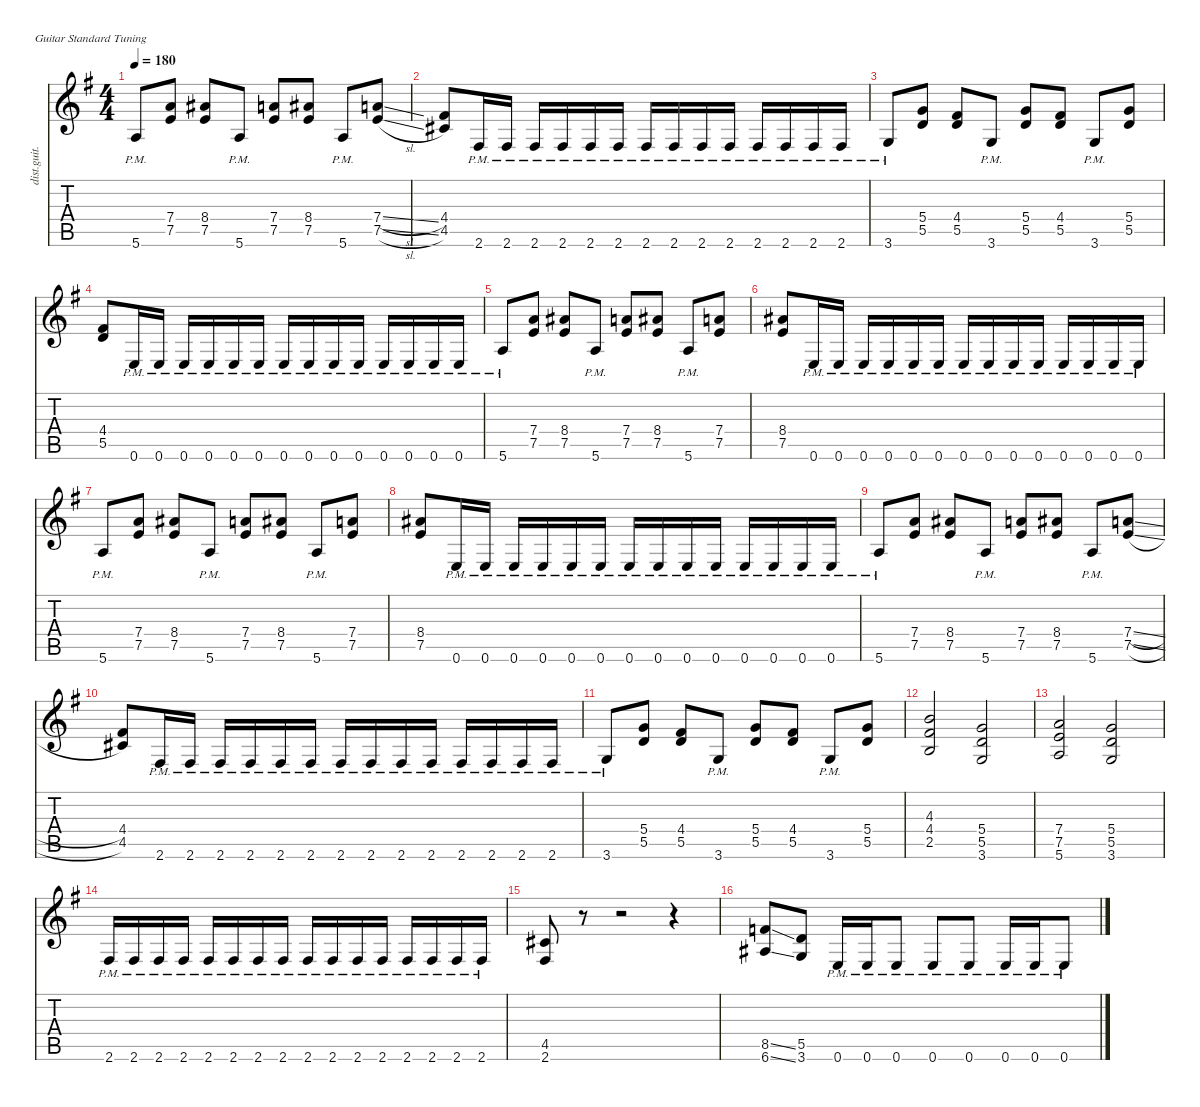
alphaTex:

\defaultSystemsLayout 4
\hideDynamics
\bracketExtendMode nobrackets
\otherSystemsTrackNameOrientation horizontal
\track ("Kirk Hammett" "dist.guit.") {instrument distortionguitar}
\staff {score tabs}
\tuning (E4 B3 G3 D3 A2 E2)
\ts (4 4)
\tempo 180
\clef g2
\ks eminor
5.6{pm acc forcenatural}.8{dy f beam Up} (7.4{acc forcenatural} 7.5{acc forcenatural}).8{beam Up} (8.4{acc #} 7.5{acc forcenatural}).8{beam Up} 5.6{pm acc forcenatural}.8{beam Up} (7.4{acc forcenatural} 7.5{acc forcenatural}).8{beam Up} (8.4{acc #} 7.5{acc forcenatural}).8{beam Up} 5.6{pm acc forcenatural}.8{beam Up} (7.4{sl acc forcenatural} 7.5{sl acc forcenatural}).8{beam Up} |
(4.4{acc #} 4.5{acc #}).8{beam Up} 2.6{pm acc #}.16{beam Up} 2.6{pm acc #}.16{beam Up} 2.6{pm acc #}.16{beam Up} 2.6{pm acc #}.16{beam Up} 2.6{pm acc #}.16{beam Up} 2.6{pm acc #}.16{beam Up} 2.6{pm acc #}.16{beam Up} 2.6{pm acc #}.16{beam Up} 2.6{pm acc #}.16{beam Up} 2.6{pm acc #}.16{beam Up} 2.6{pm acc #}.16{beam Up} 2.6{pm acc #}.16{beam Up} 2.6{pm acc #}.16{beam Up} 2.6{pm acc #}.16{beam Up} |
3.6{pm acc forcenatural}.8{beam Up} (5.4{acc forcenatural} 5.5{acc forcenatural}).8{beam Up} (4.4{acc #} 5.5{acc forcenatural}).8{beam Up} 3.6{pm acc forcenatural}.8{beam Up} (5.4{acc forcenatural} 5.5{acc forcenatural}).8{beam Up} (4.4{acc #} 5.5{acc forcenatural}).8{beam Up} 3.6{pm acc forcenatural}.8{beam Up} (5.4{acc forcenatural} 5.5{acc forcenatural}).8{beam Up} |
(4.4{acc #} 5.5{acc forcenatural}).8{beam Up} 0.6{pm acc forcenatural}.16{beam Up} 0.6{pm acc forcenatural}.16{beam Up} 0.6{pm acc forcenatural}.16{beam Up} 0.6{pm acc forcenatural}.16{beam Up} 0.6{pm acc forcenatural}.16{beam Up} 0.6{pm acc forcenatural}.16{beam Up} 0.6{pm acc forcenatural}.16{beam Up} 0.6{pm acc forcenatural}.16{beam Up} 0.6{pm acc forcenatural}.16{beam Up} 0.6{pm acc forcenatural}.16{beam Up} 0.6{pm acc forcenatural}.16{beam Up} 0.6{pm acc forcenatural}.16{beam Up} 0.6{pm acc forcenatural}.16{beam Up} 0.6{pm acc forcenatural}.16{beam Up} |
5.6{pm acc forcenatural}.8{beam Up} (7.4{acc forcenatural} 7.5{acc forcenatural}).8{beam Up} (8.4{acc #} 7.5{acc forcenatural}).8{beam Up} 5.6{pm acc forcenatural}.8{beam Up} (7.4{acc forcenatural} 7.5{acc forcenatural}).8{beam Up} (8.4{acc #} 7.5{acc forcenatural}).8{beam Up} 5.6{pm acc forcenatural}.8{beam Up} (7.4{acc forcenatural} 7.5{acc forcenatural}).8{beam Up} |
(8.4{acc #} 7.5{acc forcenatural}).8{beam Up} 0.6{pm acc forcenatural}.16{beam Up} 0.6{pm acc forcenatural}.16{beam Up} 0.6{pm acc forcenatural}.16{beam Up} 0.6{pm acc forcenatural}.16{beam Up} 0.6{pm acc forcenatural}.16{beam Up} 0.6{pm acc forcenatural}.16{beam Up} 0.6{pm acc forcenatural}.16{beam Up} 0.6{pm acc forcenatural}.16{beam Up} 0.6{pm acc forcenatural}.16{beam Up} 0.6{pm acc forcenatural}.16{beam Up} 0.6{pm acc forcenatural}.16{beam Up} 0.6{pm acc forcenatural}.16{beam Up} 0.6{pm acc forcenatural}.16{beam Up} 0.6{pm acc forcenatural}.16{beam Up} |
5.6{pm acc forcenatural}.8{beam Up} (7.4{acc forcenatural} 7.5{acc forcenatural}).8{beam Up} (8.4{acc #} 7.5{acc forcenatural}).8{beam Up} 5.6{pm acc forcenatural}.8{beam Up} (7.4{acc forcenatural} 7.5{acc forcenatural}).8{beam Up} (8.4{acc #} 7.5{acc forcenatural}).8{beam Up} 5.6{pm acc forcenatural}.8{beam Up} (7.4{acc forcenatural} 7.5{acc forcenatural}).8{beam Up} |
(8.4{acc #} 7.5{acc forcenatural}).8{beam Up} 0.6{pm acc forcenatural}.16{beam Up} 0.6{pm acc forcenatural}.16{beam Up} 0.6{pm acc forcenatural}.16{beam Up} 0.6{pm acc forcenatural}.16{beam Up} 0.6{pm acc forcenatural}.16{beam Up} 0.6{pm acc forcenatural}.16{beam Up} 0.6{pm acc forcenatural}.16{beam Up} 0.6{pm acc forcenatural}.16{beam Up} 0.6{pm acc forcenatural}.16{beam Up} 0.6{pm acc forcenatural}.16{beam Up} 0.6{pm acc forcenatural}.16{beam Up} 0.6{pm acc forcenatural}.16{beam Up} 0.6{pm acc forcenatural}.16{beam Up} 0.6{pm acc forcenatural}.16{beam Up} |
5.6{pm acc forcenatural}.8{beam Up} (7.4{acc forcenatural} 7.5{acc forcenatural}).8{beam Up} (8.4{acc #} 7.5{acc forcenatural}).8{beam Up} 5.6{pm acc forcenatural}.8{beam Up} (7.4{acc forcenatural} 7.5{acc forcenatural}).8{beam Up} (8.4{acc #} 7.5{acc forcenatural}).8{beam Up} 5.6{pm acc forcenatural}.8{beam Up} (7.4{sl acc forcenatural} 7.5{sl acc forcenatural}).8{beam Up} |
(4.4{acc #} 4.5{acc #}).8{beam Up} 2.6{pm acc #}.16{beam Up} 2.6{pm acc #}.16{beam Up} 2.6{pm acc #}.16{beam Up} 2.6{pm acc #}.16{beam Up} 2.6{pm acc #}.16{beam Up} 2.6{pm acc #}.16{beam Up} 2.6{pm acc #}.16{beam Up} 2.6{pm acc #}.16{beam Up} 2.6{pm acc #}.16{beam Up} 2.6{pm acc #}.16{beam Up} 2.6{pm acc #}.16{beam Up} 2.6{pm acc #}.16{beam Up} 2.6{pm acc #}.16{beam Up} 2.6{pm acc #}.16{beam Up} |
3.6{pm acc forcenatural}.8{beam Up} (5.4{acc forcenatural} 5.5{acc forcenatural}).8{beam Up} (4.4{acc #} 5.5{acc forcenatural}).8{beam Up} 3.6{pm acc forcenatural}.8{beam Up} (5.4{acc forcenatural} 5.5{acc forcenatural}).8{beam Up} (4.4{acc #} 5.5{acc forcenatural}).8{beam Up} 3.6{pm acc forcenatural}.8{beam Up} (5.4{acc forcenatural} 5.5{acc forcenatural}).8{beam Up} |
(4.3{acc forcenatural} 4.4{acc #} 2.5{acc forcenatural}).2{beam Up} (5.4{acc forcenatural} 5.5{acc forcenatural} 3.6{acc forcenatural}).2{beam Up} |
(7.4{acc forcenatural} 7.5{acc forcenatural} 5.6{acc forcenatural}).2{beam Up} (5.4{acc forcenatural} 5.5{acc forcenatural} 3.6{acc forcenatural}).2{beam Up} |
2.6{pm acc #}.16{beam Up} 2.6{pm acc #}.16{beam Up} 2.6{pm acc #}.16{beam Up} 2.6{pm acc #}.16{beam Up} 2.6{pm acc #}.16{beam Up} 2.6{pm acc #}.16{beam Up} 2.6{pm acc #}.16{beam Up} 2.6{pm acc #}.16{beam Up} 2.6{pm acc #}.16{beam Up} 2.6{pm acc #}.16{beam Up} 2.6{pm acc #}.16{beam Up} 2.6{pm acc #}.16{beam Up} 2.6{pm acc #}.16{beam Up} 2.6{pm acc #}.16{beam Up} 2.6{pm acc #}.16{beam Up} 2.6{pm acc #}.16{beam Up} |
(4.5{acc #} 2.6{acc #}).8{beam Up} r.8{beam Up} r.2{beam Up} r.4{beam Up} |
(8.5{ss acc forcenatural} 6.6{ss acc #}).8{beam Up} (5.5{acc forcenatural} 3.6{acc forcenatural}).8{beam Up} 0.6{pm acc forcenatural}.16{beam Up} 0.6{pm acc forcenatural}.16{beam Up} 0.6{pm acc forcenatural}.8{beam Up} 0.6{pm acc forcenatural}.8{beam Up} 0.6{pm acc forcenatural}.8{beam Up} 0.6{pm acc forcenatural}.16{beam Up} 0.6{pm acc forcenatural}.16{beam Up} 0.6{pm acc forcenatural}.8{beam Up}
